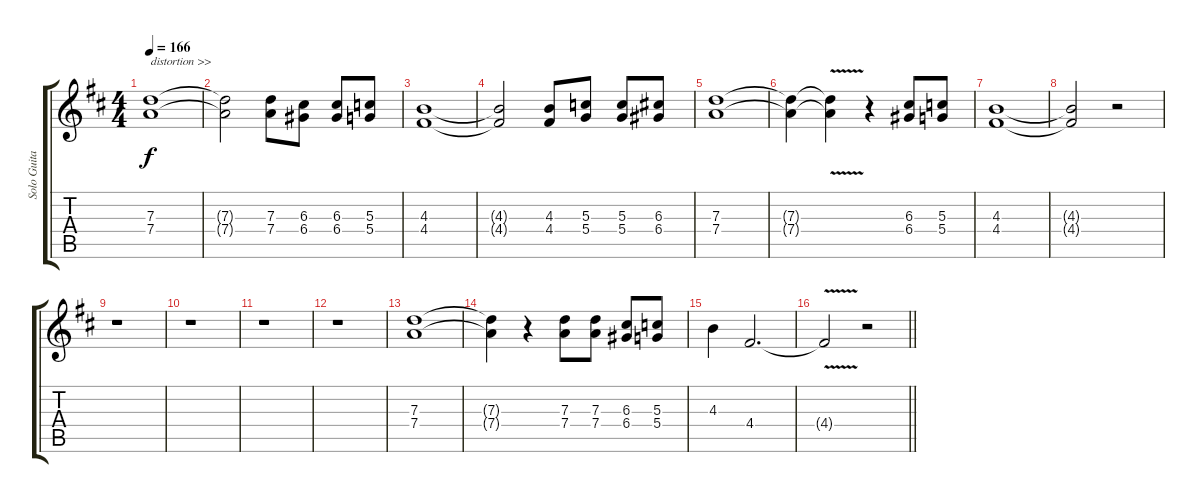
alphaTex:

\track ("Solo Guitar" "Solo Guita") {instrument overdrivenguitar}
\staff {score tabs}
\tuning (E4 B3 G3 D3 A2 E2) {hide}
\ts (4 4)
\tempo 166
\clef g2
\ks d
(7.3 7.4).1{txt "distortion >>" dy f volume 10 instrument overdrivenguitar} |
(7.3{t} 7.4{t}).2 (7.3 7.4).8 (6.3 6.4).8 (6.3 6.4).8 (5.3 5.4).8 |
(4.3 4.4).1 |
(4.3{t} 4.4{t}).2 (4.3 4.4).8 (5.3 5.4).8 (5.3 5.4).8 (6.3 6.4).8 |
(7.3 7.4).1 |
(7.3{t} 7.4{t}).4 (7.3{v t} 7.4{v t}).4 r.4 (6.3 6.4).8 (5.3 5.4).8 |
(4.3 4.4).1 |
(4.3{t} 4.4{t}).2 r.2 |
r.1 |
r.1 |
r.1 |
r.1 |
(7.3 7.4).1 |
(7.3{t} 7.4{t}).4 r.4 (7.3 7.4).8 (7.3 7.4).8 (6.3 6.4).8 (5.3 5.4).8 |
4.3.4 4.4.2{d} |
\barLineRight lightlight
4.4{v t}.2 r.2
